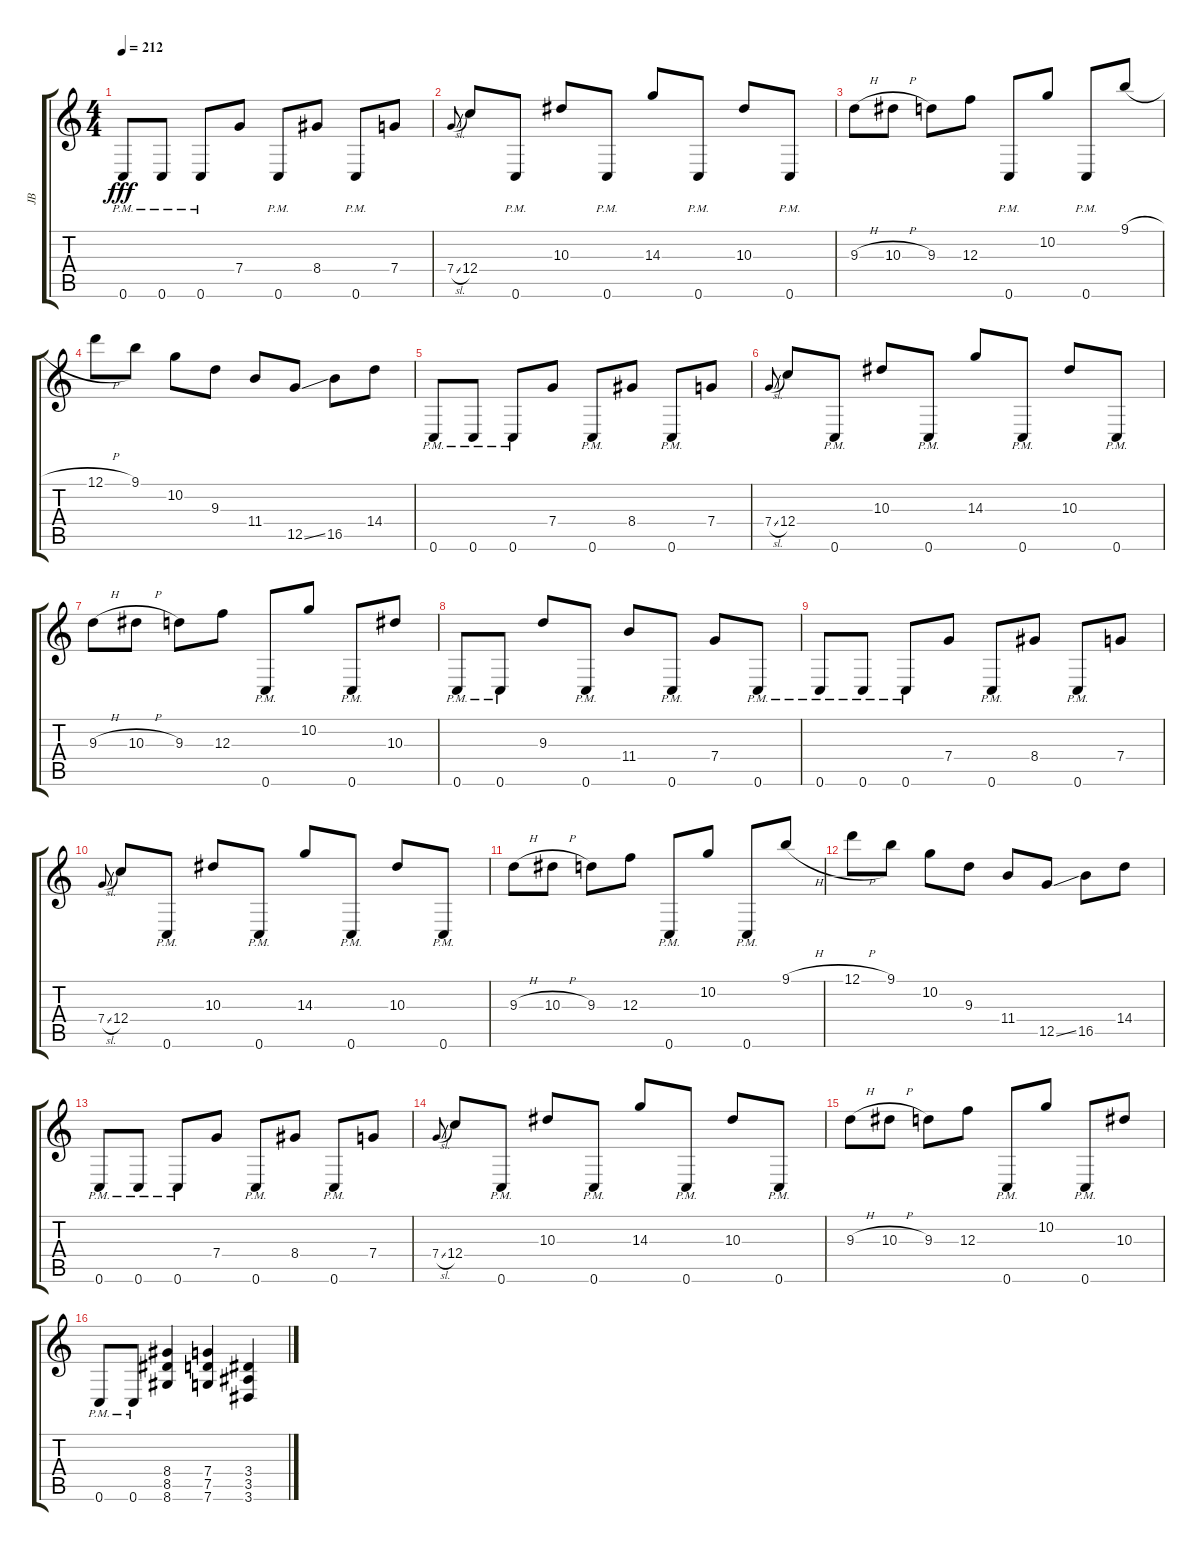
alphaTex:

\track ("JB" "JB") {instrument distortionguitar}
\staff {score tabs}
\tuning (D4 A3 F3 C3 G2 C2) {hide}
\ts (4 4)
\tempo 212
\clef g2
\ks c
0.6{pm}.8{dy fff} 0.6{pm}.8 0.6{pm}.8 7.4.8 0.6{pm}.8 8.4.8 0.6{pm}.8 7.4.8 |
7.4{sl}.8{gr onbeat} 12.4.8 0.6{pm}.8 10.3.8 0.6{pm}.8 14.3.8 0.6{pm}.8 10.3.8 0.6{pm}.8 |
9.3{h}.8 10.3{h}.8 9.3.8 12.3.8 0.6{pm}.8 10.2.8 0.6{pm}.8 9.1{h}.8 |
12.1{h}.8 9.1.8 10.2.8 9.3.8 11.4.8 12.5{ss}.8 16.5.8 14.4.8 |
0.6{pm}.8 0.6{pm}.8 0.6{pm}.8 7.4.8 0.6{pm}.8 8.4.8 0.6{pm}.8 7.4.8 |
7.4{sl}.8{gr onbeat} 12.4.8 0.6{pm}.8 10.3.8 0.6{pm}.8 14.3.8 0.6{pm}.8 10.3.8 0.6{pm}.8 |
9.3{h}.8 10.3{h}.8 9.3.8 12.3.8 0.6{pm}.8 10.2.8 0.6{pm}.8 10.3.8 |
0.6{pm}.8 0.6{pm}.8 9.3.8 0.6{pm}.8 11.4.8 0.6{pm}.8 7.4.8 0.6{pm}.8 |
0.6{pm}.8 0.6{pm}.8 0.6{pm}.8 7.4.8 0.6{pm}.8 8.4.8 0.6{pm}.8 7.4.8 |
7.4{sl}.8{gr onbeat} 12.4.8 0.6{pm}.8 10.3.8 0.6{pm}.8 14.3.8 0.6{pm}.8 10.3.8 0.6{pm}.8 |
9.3{h}.8 10.3{h}.8 9.3.8 12.3.8 0.6{pm}.8 10.2.8 0.6{pm}.8 9.1{h}.8 |
12.1{h}.8 9.1.8 10.2.8 9.3.8 11.4.8 12.5{ss}.8 16.5.8 14.4.8 |
0.6{pm}.8 0.6{pm}.8 0.6{pm}.8 7.4.8 0.6{pm}.8 8.4.8 0.6{pm}.8 7.4.8 |
7.4{sl}.8{gr onbeat} 12.4.8 0.6{pm}.8 10.3.8 0.6{pm}.8 14.3.8 0.6{pm}.8 10.3.8 0.6{pm}.8 |
9.3{h}.8 10.3{h}.8 9.3.8 12.3.8 0.6{pm}.8 10.2.8 0.6{pm}.8 10.3.8 |
0.6{pm}.8 0.6{pm}.8 (8.4 8.5 8.6).4 (7.4 7.5 7.6).4 (3.4 3.5 3.6).4
